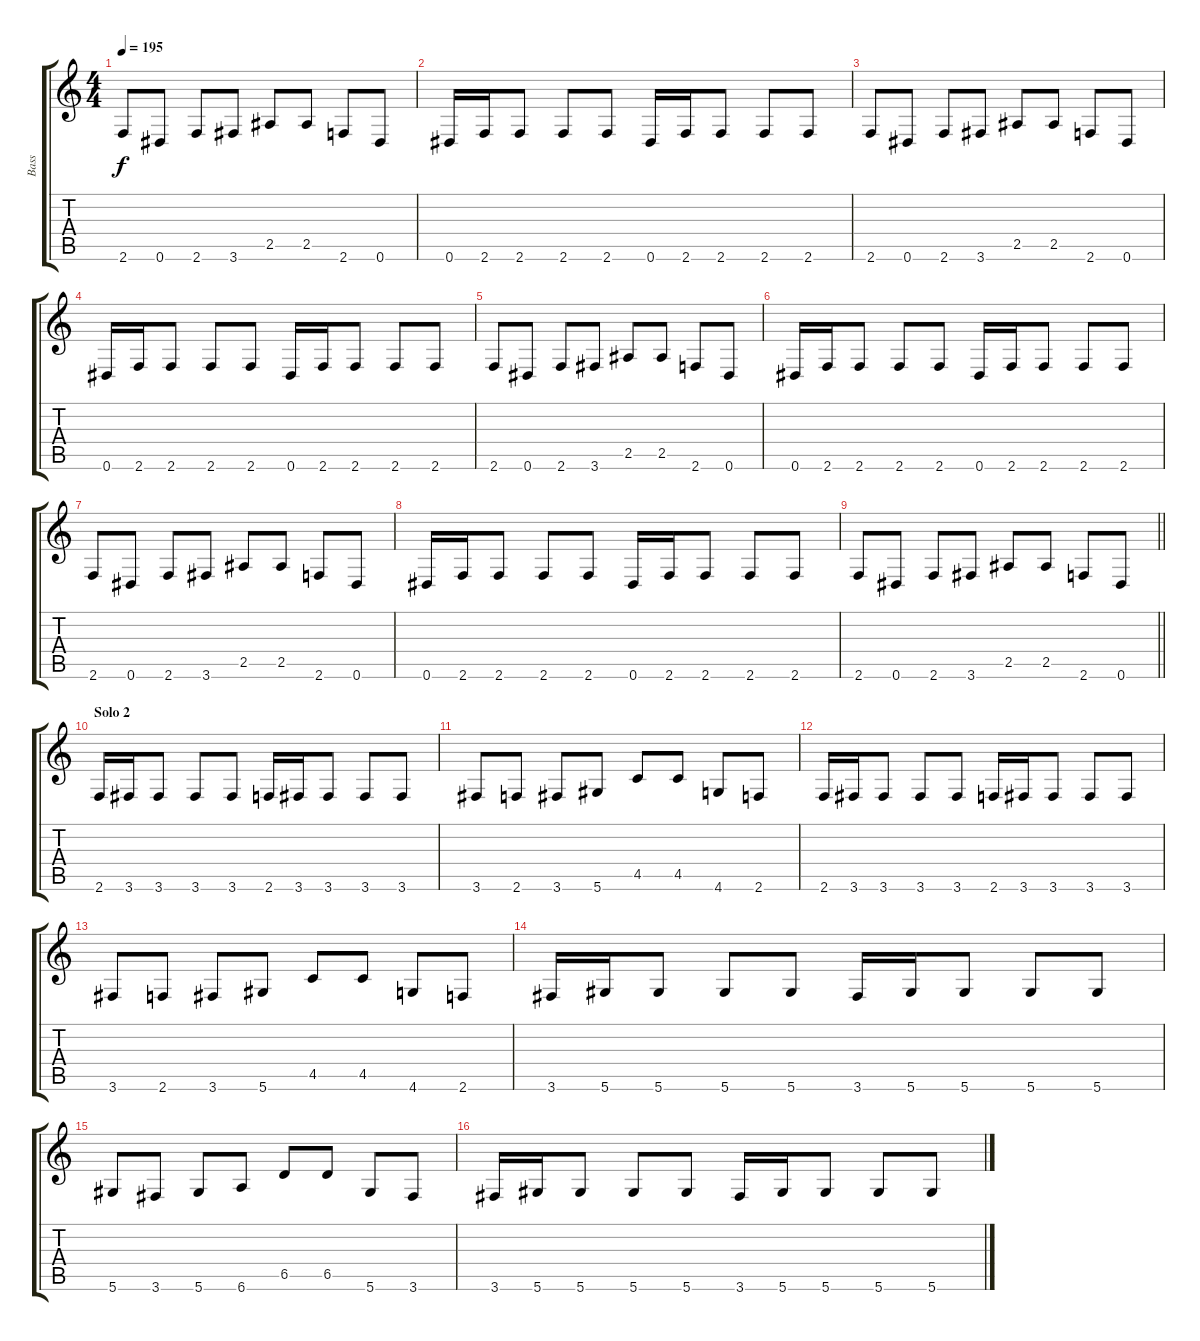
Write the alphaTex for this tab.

\track ("Bass" "Bass") {instrument electricbassfinger}
\staff {score tabs}
\tuning (Eb4 Bb3 Gb3 Db3 Ab2 Eb2) {hide}
\ts (4 4)
\tempo 195
\clef g2
\ks c
2.6.8{dy f} 0.6.8 2.6.8 3.6.8 2.5.8 2.5.8 2.6.8 0.6.8 |
0.6.16 2.6.16 2.6.8 2.6.8 2.6.8 0.6.16 2.6.16 2.6.8 2.6.8 2.6.8 |
2.6.8 0.6.8 2.6.8 3.6.8 2.5.8 2.5.8 2.6.8 0.6.8 |
0.6.16 2.6.16 2.6.8 2.6.8 2.6.8 0.6.16 2.6.16 2.6.8 2.6.8 2.6.8 |
2.6.8 0.6.8 2.6.8 3.6.8 2.5.8 2.5.8 2.6.8 0.6.8 |
0.6.16 2.6.16 2.6.8 2.6.8 2.6.8 0.6.16 2.6.16 2.6.8 2.6.8 2.6.8 |
2.6.8 0.6.8 2.6.8 3.6.8 2.5.8 2.5.8 2.6.8 0.6.8 |
0.6.16 2.6.16 2.6.8 2.6.8 2.6.8 0.6.16 2.6.16 2.6.8 2.6.8 2.6.8 |
\barLineRight lightlight
2.6.8 0.6.8 2.6.8 3.6.8 2.5.8 2.5.8 2.6.8 0.6.8 |
\section ("" "Solo 2")
2.6.16 3.6.16 3.6.8 3.6.8 3.6.8 2.6.16 3.6.16 3.6.8 3.6.8 3.6.8 |
3.6.8 2.6.8 3.6.8 5.6.8 4.5.8 4.5.8 4.6.8 2.6.8 |
2.6.16 3.6.16 3.6.8 3.6.8 3.6.8 2.6.16 3.6.16 3.6.8 3.6.8 3.6.8 |
3.6.8 2.6.8 3.6.8 5.6.8 4.5.8 4.5.8 4.6.8 2.6.8 |
3.6.16 5.6.16 5.6.8 5.6.8 5.6.8 3.6.16 5.6.16 5.6.8 5.6.8 5.6.8 |
5.6.8 3.6.8 5.6.8 6.6.8 6.5.8 6.5.8 5.6.8 3.6.8 |
3.6.16 5.6.16 5.6.8 5.6.8 5.6.8 3.6.16 5.6.16 5.6.8 5.6.8 5.6.8
